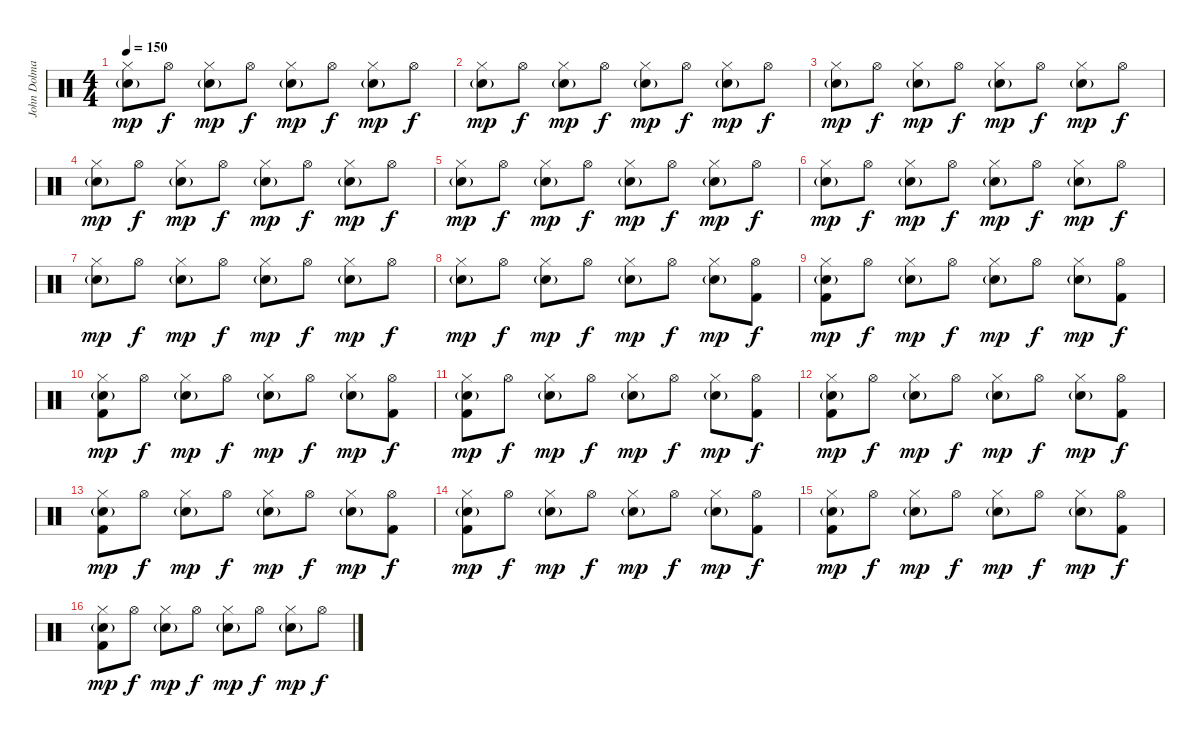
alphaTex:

\track ("John Dolmayan" "John Dolma") {instrument percussion}
\staff {score}
\articulation defaults
\ts (4 4)
\tempo 150
\clef neutral
\ks c
("Hi-Hat (closed)" "Electric Snare (hit)"{g}).8{dy mp} "Hi-Hat (open)".8{dy f} ("Hi-Hat (closed)" "Electric Snare (hit)"{g}).8{dy mp} "Hi-Hat (open)".8{dy f} ("Hi-Hat (closed)" "Electric Snare (hit)"{g}).8{dy mp} "Hi-Hat (open)".8{dy f} ("Hi-Hat (closed)" "Electric Snare (hit)"{g}).8{dy mp} "Hi-Hat (open)".8{dy f} |
("Hi-Hat (closed)" "Electric Snare (hit)"{g}).8{dy mp} "Hi-Hat (open)".8{dy f} ("Hi-Hat (closed)" "Electric Snare (hit)"{g}).8{dy mp} "Hi-Hat (open)".8{dy f} ("Hi-Hat (closed)" "Electric Snare (hit)"{g}).8{dy mp} "Hi-Hat (open)".8{dy f} ("Hi-Hat (closed)" "Electric Snare (hit)"{g}).8{dy mp} "Hi-Hat (open)".8{dy f} |
("Hi-Hat (closed)" "Electric Snare (hit)"{g}).8{dy mp} "Hi-Hat (open)".8{dy f} ("Hi-Hat (closed)" "Electric Snare (hit)"{g}).8{dy mp} "Hi-Hat (open)".8{dy f} ("Hi-Hat (closed)" "Electric Snare (hit)"{g}).8{dy mp} "Hi-Hat (open)".8{dy f} ("Hi-Hat (closed)" "Electric Snare (hit)"{g}).8{dy mp} "Hi-Hat (open)".8{dy f} |
("Hi-Hat (closed)" "Electric Snare (hit)"{g}).8{dy mp} "Hi-Hat (open)".8{dy f} ("Hi-Hat (closed)" "Electric Snare (hit)"{g}).8{dy mp} "Hi-Hat (open)".8{dy f} ("Hi-Hat (closed)" "Electric Snare (hit)"{g}).8{dy mp} "Hi-Hat (open)".8{dy f} ("Hi-Hat (closed)" "Electric Snare (hit)"{g}).8{dy mp} "Hi-Hat (open)".8{dy f} |
("Hi-Hat (closed)" "Electric Snare (hit)"{g}).8{dy mp} "Hi-Hat (open)".8{dy f} ("Hi-Hat (closed)" "Electric Snare (hit)"{g}).8{dy mp} "Hi-Hat (open)".8{dy f} ("Hi-Hat (closed)" "Electric Snare (hit)"{g}).8{dy mp} "Hi-Hat (open)".8{dy f} ("Hi-Hat (closed)" "Electric Snare (hit)"{g}).8{dy mp} "Hi-Hat (open)".8{dy f} |
("Hi-Hat (closed)" "Electric Snare (hit)"{g}).8{dy mp} "Hi-Hat (open)".8{dy f} ("Hi-Hat (closed)" "Electric Snare (hit)"{g}).8{dy mp} "Hi-Hat (open)".8{dy f} ("Hi-Hat (closed)" "Electric Snare (hit)"{g}).8{dy mp} "Hi-Hat (open)".8{dy f} ("Hi-Hat (closed)" "Electric Snare (hit)"{g}).8{dy mp} "Hi-Hat (open)".8{dy f} |
("Hi-Hat (closed)" "Electric Snare (hit)"{g}).8{dy mp} "Hi-Hat (open)".8{dy f} ("Hi-Hat (closed)" "Electric Snare (hit)"{g}).8{dy mp} "Hi-Hat (open)".8{dy f} ("Hi-Hat (closed)" "Electric Snare (hit)"{g}).8{dy mp} "Hi-Hat (open)".8{dy f} ("Hi-Hat (closed)" "Electric Snare (hit)"{g}).8{dy mp} "Hi-Hat (open)".8{dy f} |
("Hi-Hat (closed)" "Electric Snare (hit)"{g}).8{dy mp} "Hi-Hat (open)".8{dy f} ("Hi-Hat (closed)" "Electric Snare (hit)"{g}).8{dy mp} "Hi-Hat (open)".8{dy f} ("Hi-Hat (closed)" "Electric Snare (hit)"{g}).8{dy mp} "Hi-Hat (open)".8{dy f} ("Hi-Hat (closed)" "Electric Snare (hit)"{g}).8{dy mp} ("Hi-Hat (open)" "Kick (hit) 2").8{dy f} |
("Hi-Hat (closed)" "Kick (hit) 2" "Electric Snare (hit)"{g}).8{dy mp} "Hi-Hat (open)".8{dy f} ("Hi-Hat (closed)" "Electric Snare (hit)"{g}).8{dy mp} "Hi-Hat (open)".8{dy f} ("Hi-Hat (closed)" "Electric Snare (hit)"{g}).8{dy mp} "Hi-Hat (open)".8{dy f} ("Hi-Hat (closed)" "Electric Snare (hit)"{g}).8{dy mp} ("Hi-Hat (open)" "Kick (hit) 2").8{dy f} |
("Hi-Hat (closed)" "Kick (hit) 2" "Electric Snare (hit)"{g}).8{dy mp} "Hi-Hat (open)".8{dy f} ("Hi-Hat (closed)" "Electric Snare (hit)"{g}).8{dy mp} "Hi-Hat (open)".8{dy f} ("Hi-Hat (closed)" "Electric Snare (hit)"{g}).8{dy mp} "Hi-Hat (open)".8{dy f} ("Hi-Hat (closed)" "Electric Snare (hit)"{g}).8{dy mp} ("Hi-Hat (open)" "Kick (hit) 2").8{dy f} |
("Hi-Hat (closed)" "Kick (hit) 2" "Electric Snare (hit)"{g}).8{dy mp} "Hi-Hat (open)".8{dy f} ("Hi-Hat (closed)" "Electric Snare (hit)"{g}).8{dy mp} "Hi-Hat (open)".8{dy f} ("Hi-Hat (closed)" "Electric Snare (hit)"{g}).8{dy mp} "Hi-Hat (open)".8{dy f} ("Hi-Hat (closed)" "Electric Snare (hit)"{g}).8{dy mp} ("Hi-Hat (open)" "Kick (hit) 2").8{dy f} |
("Hi-Hat (closed)" "Kick (hit) 2" "Electric Snare (hit)"{g}).8{dy mp} "Hi-Hat (open)".8{dy f} ("Hi-Hat (closed)" "Electric Snare (hit)"{g}).8{dy mp} "Hi-Hat (open)".8{dy f} ("Hi-Hat (closed)" "Electric Snare (hit)"{g}).8{dy mp} "Hi-Hat (open)".8{dy f} ("Hi-Hat (closed)" "Electric Snare (hit)"{g}).8{dy mp} ("Hi-Hat (open)" "Kick (hit) 2").8{dy f} |
("Hi-Hat (closed)" "Kick (hit) 2" "Electric Snare (hit)"{g}).8{dy mp} "Hi-Hat (open)".8{dy f} ("Hi-Hat (closed)" "Electric Snare (hit)"{g}).8{dy mp} "Hi-Hat (open)".8{dy f} ("Hi-Hat (closed)" "Electric Snare (hit)"{g}).8{dy mp} "Hi-Hat (open)".8{dy f} ("Hi-Hat (closed)" "Electric Snare (hit)"{g}).8{dy mp} ("Hi-Hat (open)" "Kick (hit) 2").8{dy f} |
("Hi-Hat (closed)" "Kick (hit) 2" "Electric Snare (hit)"{g}).8{dy mp} "Hi-Hat (open)".8{dy f} ("Hi-Hat (closed)" "Electric Snare (hit)"{g}).8{dy mp} "Hi-Hat (open)".8{dy f} ("Hi-Hat (closed)" "Electric Snare (hit)"{g}).8{dy mp} "Hi-Hat (open)".8{dy f} ("Hi-Hat (closed)" "Electric Snare (hit)"{g}).8{dy mp} ("Hi-Hat (open)" "Kick (hit) 2").8{dy f} |
("Hi-Hat (closed)" "Kick (hit) 2" "Electric Snare (hit)"{g}).8{dy mp} "Hi-Hat (open)".8{dy f} ("Hi-Hat (closed)" "Electric Snare (hit)"{g}).8{dy mp} "Hi-Hat (open)".8{dy f} ("Hi-Hat (closed)" "Electric Snare (hit)"{g}).8{dy mp} "Hi-Hat (open)".8{dy f} ("Hi-Hat (closed)" "Electric Snare (hit)"{g}).8{dy mp} ("Hi-Hat (open)" "Kick (hit) 2").8{dy f} |
("Hi-Hat (closed)" "Kick (hit) 2" "Electric Snare (hit)"{g}).8{dy mp} "Hi-Hat (open)".8{dy f} ("Hi-Hat (closed)" "Electric Snare (hit)"{g}).8{dy mp} "Hi-Hat (open)".8{dy f} ("Hi-Hat (closed)" "Electric Snare (hit)"{g}).8{dy mp} "Hi-Hat (open)".8{dy f} ("Hi-Hat (closed)" "Electric Snare (hit)"{g}).8{dy mp} "Hi-Hat (open)".8{dy f}
